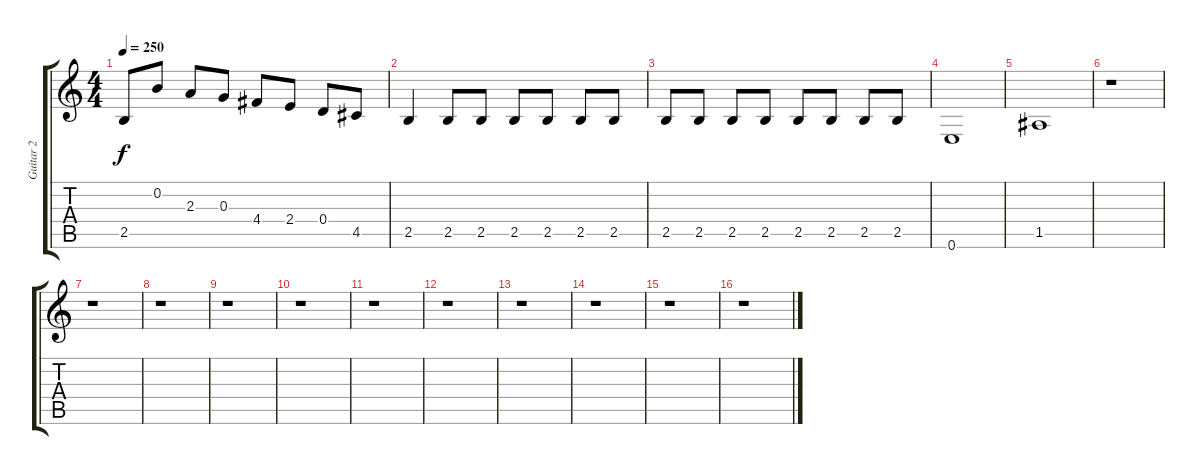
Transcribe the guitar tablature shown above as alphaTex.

\track ("Guitar 2" "Guitar 2") {instrument overdrivenguitar}
\staff {score tabs}
\tuning (E4 B3 G3 D3 A2 E2) {hide}
\ts (4 4)
\tempo 250
\clef g2
\ks c
2.5.8{dy f} 0.2.8 2.3.8 0.3.8 4.4.8 2.4.8 0.4.8 4.5.8 |
2.5.4 2.5.8 2.5.8 2.5.8 2.5.8 2.5.8 2.5.8 |
2.5.8 2.5.8 2.5.8 2.5.8 2.5.8 2.5.8 2.5.8 2.5.8 |
0.6.1 |
1.5.1 |
r.1 |
r.1 |
r.1 |
r.1 |
r.1 |
r.1 |
r.1 |
r.1 |
r.1 |
r.1 |
r.1
